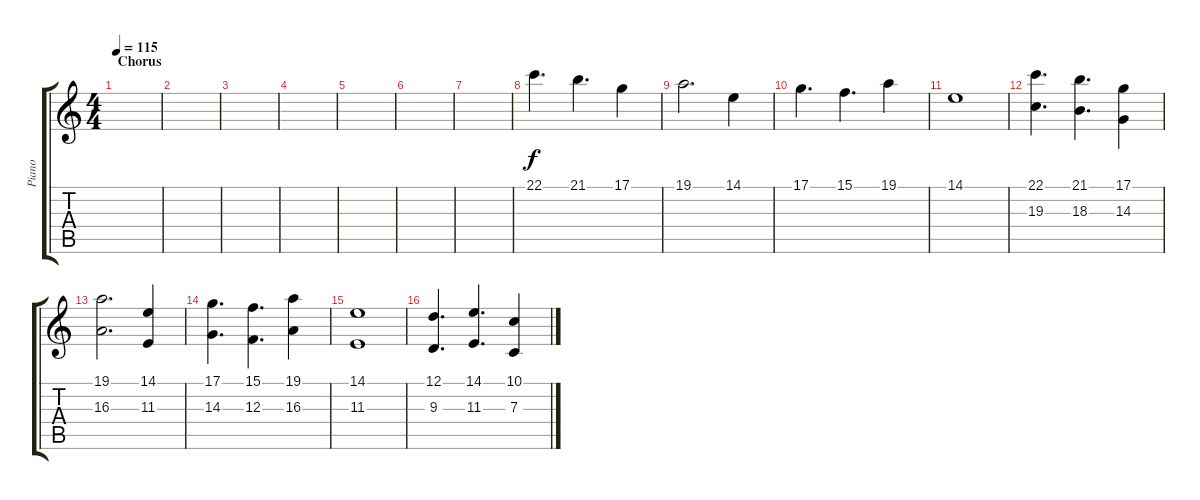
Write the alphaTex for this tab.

\track ("Piano" "Piano") {instrument acousticgrandpiano}
\staff {score tabs}
\tuning (D4 A3 F3 C3 G2 D2) {hide}
\ts (4 4)
\section ("" "Chorus")
\tempo 115
\clef g2
\ks c
|
|
|
|
|
|
|
22.1.4{d} 21.1.4{d} 17.1.4 |
19.1.2{d} 14.1.4 |
17.1.4{d} 15.1.4{d} 19.1.4 |
14.1.1 |
(22.1 19.3).4{d} (21.1 18.3).4{d} (17.1 14.3).4 |
(19.1 16.3).2{d} (14.1 11.3).4 |
(17.1 14.3).4{d} (15.1 12.3).4{d} (19.1 16.3).4 |
(14.1 11.3).1 |
(12.1 9.3).4{d} (14.1 11.3).4{d} (10.1 7.3).4
